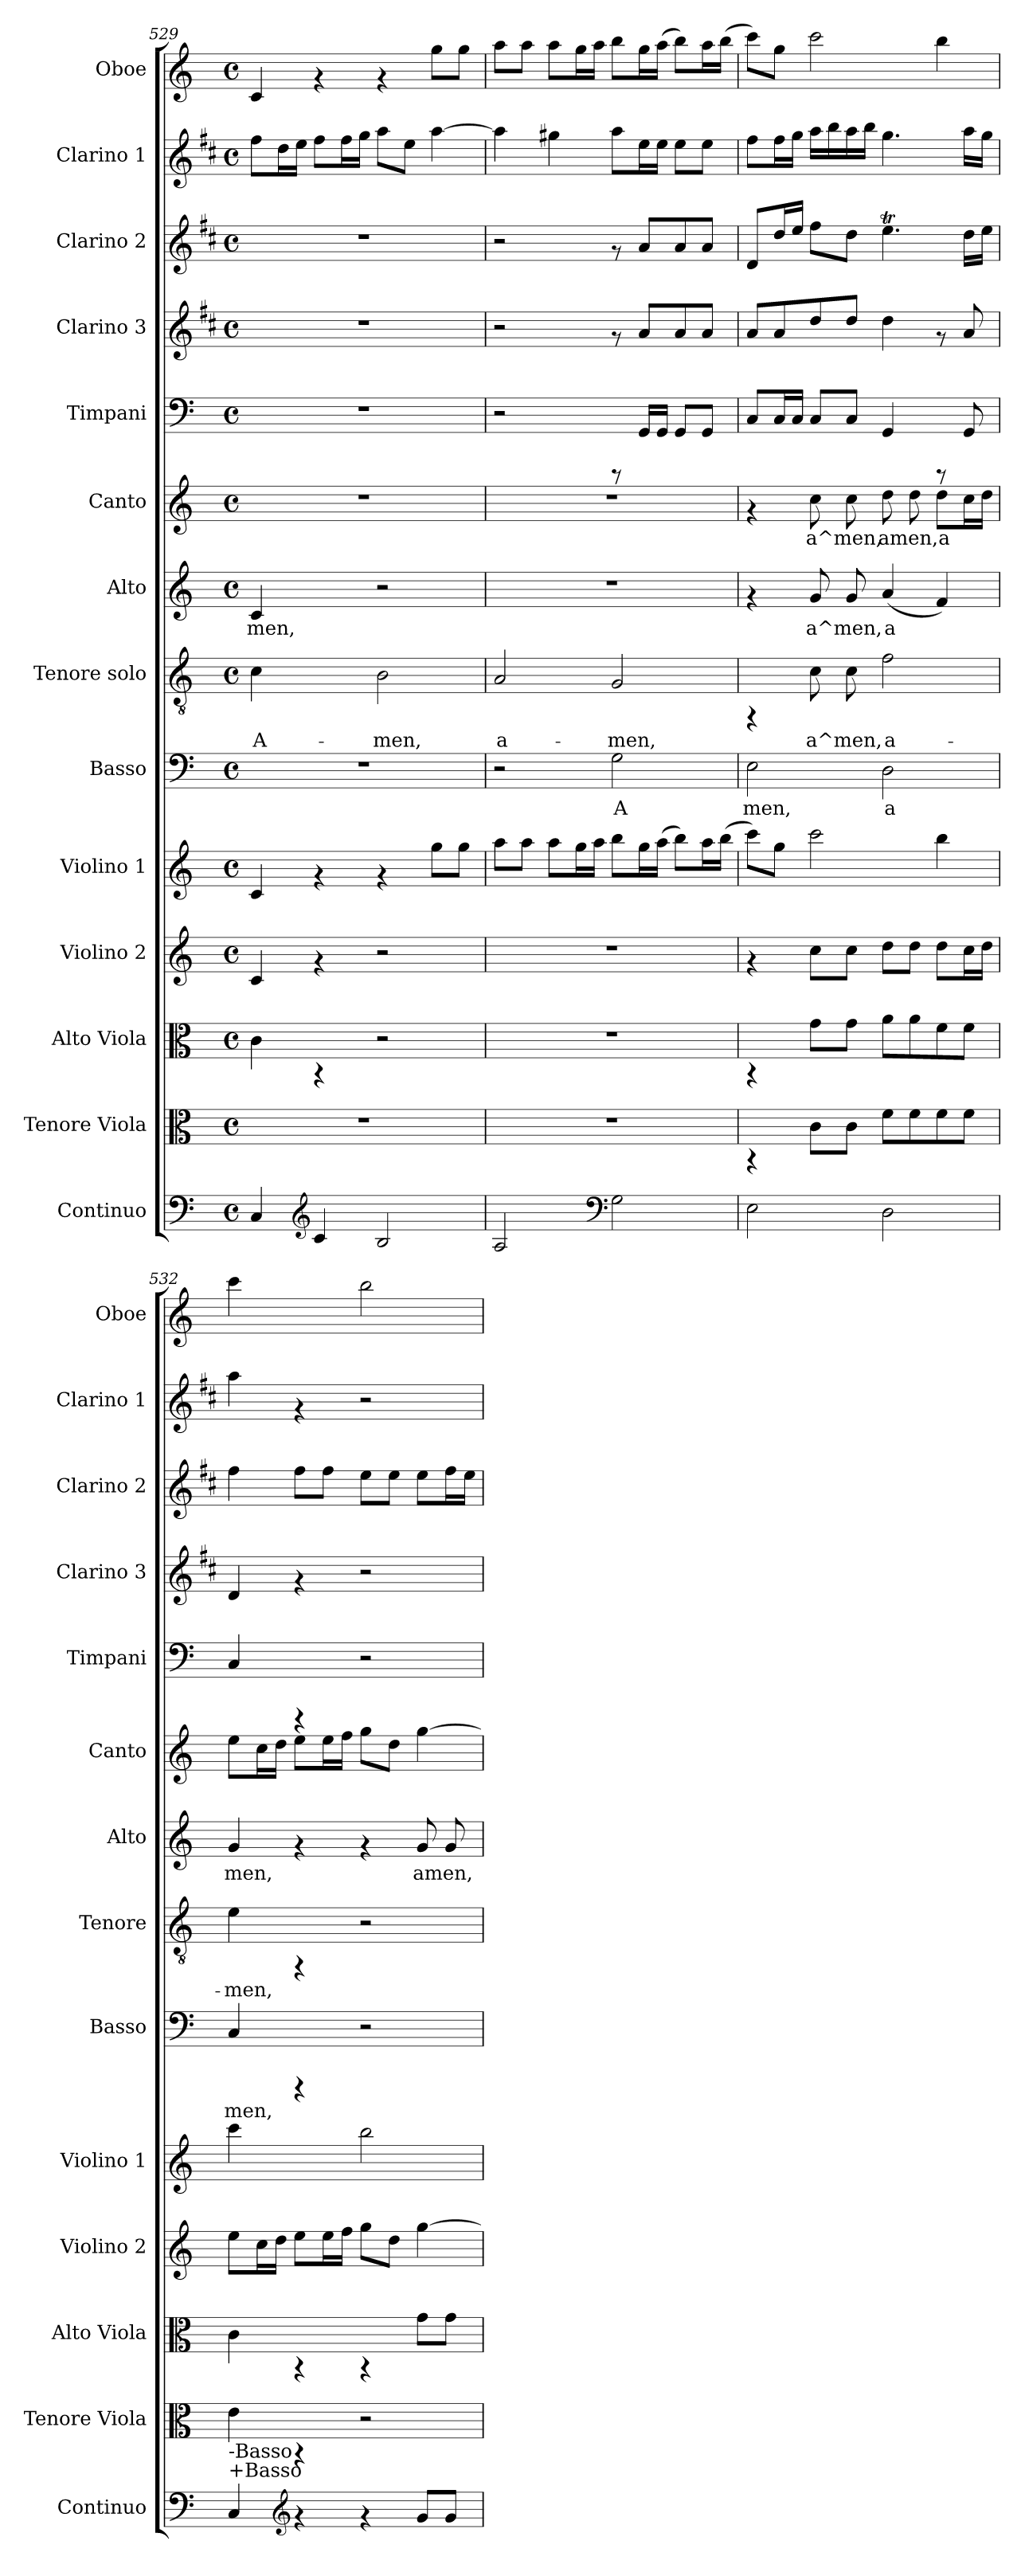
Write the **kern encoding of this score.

**kern	**kern	**kern	**kern	**kern	**kern	**text	**kern	**text	**kern	**text	**kern	**text	**kern	**kern	**kern	**kern	**kern
*part14	*part13	*part12	*part11	*part10	*part9	*part9	*part8	*part8	*part7	*part7	*part6	*part6	*part5	*part4	*part3	*part2	*part1
*staff14	*staff13	*staff12	*staff11	*staff10	*staff9	*staff9	*staff8	*staff8	*staff7	*staff7	*staff6	*staff6	*staff5	*staff4	*staff3	*staff2	*staff1
*I"Continuo	*I"Tenore Viola	*I"Alto Viola	*I"Violino 2	*I"Violino 1	*I"Basso	*	*I"Tenore solo	*	*I"Alto	*	*I"Canto	*	*I"Timpani	*I"Clarino 3	*I"Clarino 2	*I"Clarino 1	*I"Oboe
*I'Continuo	*I'Tenore Viola	*I'Alto Viola	*I'Violino 2	*I'Violino 1	*I'Basso	*	*I'Tenore	*	*I'Alto	*	*I'Canto	*	*I'Timpani	*I'Clarino 3	*I'Clarino 2	*I'Clarino 1	*I'Oboe
*clefF4	*clefC3	*clefC3	*clefG2	*clefG2	*clefF4	*	*clefGv2	*	*clefG2	*	*clefG2	*	*clefF4	*clefG2	*clefG2	*clefG2	*clefG2
*	*	*	*	*	*	*	*	*	*	*	*	*	*	*ITrd1c2	*ITrd1c2	*ITrd1c2	*
*k[]	*k[]	*k[]	*k[]	*k[]	*k[]	*	*k[]	*	*k[]	*	*k[]	*	*k[]	*k[]	*k[]	*k[]	*k[]
*C:	*C:	*C:	*C:	*C:	*C:	*	*C:	*	*C:	*	*C:	*	*C:	*C:	*C:	*C:	*C:
*M4/4	*M4/4	*M4/4	*M4/4	*M4/4	*M4/4	*	*M4/4	*	*M4/4	*	*M4/4	*	*M4/4	*M4/4	*M4/4	*M4/4	*M4/4
*met(c)	*met(c)	*met(c)	*met(c)	*met(c)	*met(c)	*	*met(c)	*	*met(c)	*	*met(c)	*	*met(c)	*met(c)	*met(c)	*met(c)	*met(c)
=529	=529	=529	=529	=529	=529	=529	=529	=529	=529	=529	=529	=529	=529	=529	=529	=529	=529
!	!LO:N:vis=4	!	!	!	!LO:N:vis=4	!	!LO:N:vis=4	!LO:LY:b	!LO:N:vis=4	!LO:LY:b:cj	!LO:N:vis=4	!	!LO:N:vis=4	!LO:N:vis=4	!LO:N:vis=4	!	!
4C/	1r	4c\	4c/	4c/	1r	.	2c\	A-	2c/	-men,	1r	.	1r	1r	1r	8ee\L	4c/
.	.	.	.	.	.	.	.	.	.	.	.	.	.	.	.	16cc\	.
.	.	.	.	.	.	.	.	.	.	.	.	.	.	.	.	16dd\J	.
*clefG2	*	*	*	*	*	*	*	*	*	*	*	*	*	*	*	*	*
4c/	.	4rAA	4rf	4rf	.	.	.	.	.	.	.	.	.	.	.	8ee\L	4rf
.	.	.	.	.	.	.	.	.	.	.	.	.	.	.	.	16ee\	.
.	.	.	.	.	.	.	.	.	.	.	.	.	.	.	.	16ff\J	.
!	!	!	!	!	!	!	!	!LO:LY:b	!	!	!	!	!	!	!	!	!
2B/	.	2r	2r	4rf	.	.	2B\	-men,	2r	.	.	.	.	.	.	8gg\L	4rf
.	.	.	.	.	.	.	.	.	.	.	.	.	.	.	.	8dd\J	.
.	.	.	.	8gg\L	.	.	.	.	.	.	.	.	.	.	.	[>4gg\	8gg\L
.	.	.	.	8gg\J	.	.	.	.	.	.	.	.	.	.	.	.	8gg\J
=530	=530	=530	=530	=530	=530	=530	=530	=530	=530	=530	=530	=530	=530	=530	=530	=530	=530
!	!LO:N:vis=2	!LO:N:vis=2	!LO:N:vis=2	!	!	!	!	!LO:LY:b	!LO:N:vis=2	!	!LO:N:vis=2	!	!	!	!	!	!
2A/	1r	1r	1r	8aa\L	2r	.	2A/	a-	1r	.	1r	.	2r	2r	2r	4gg\]	8aa\L
.	.	.	.	8aa\J	.	.	.	.	.	.	.	.	.	.	.	.	8aa\J
.	.	.	.	8aa\L	.	.	.	.	.	.	.	.	.	.	.	4ff#X\	8aa\L
.	.	.	.	16gg\	.	.	.	.	.	.	.	.	.	.	.	.	16gg\
.	.	.	.	16aa\J	.	.	.	.	.	.	.	.	.	.	.	.	16aa\J
*clefF4	*	*	*	*	*	*	*	*	*	*	*	*	*	*	*	*	*
!	!	!	!	!	!	!LO:LY:b:cj	!	!LO:LY:b	!	!	!	!	!	!	!	!	!
2G\	.	.	.	8bb\L	2G\	A	2G/	-men,	.	.	.	.	8rCCC	8rf	8rf	8gg\L	8bb\L
.	.	.	.	16gg\	.	.	.	.	.	.	.	.	16GG/L	8g/L	8g/L	16dd\	16gg\
.	.	.	.	(<16aa\J	.	.	.	.	.	.	.	.	16GG/J	.	.	16dd\J	(<16aa\J
.	.	.	.	8bb\L)	.	.	.	.	.	.	.	.	8GG/L	8g/	8g/	8dd\L	8bb\L)
.	.	.	.	16aa\	.	.	.	.	.	.	.	.	8GG/J	8g/J	8g/J	8dd\J	16aa\
.	.	.	.	(<16bb\J	.	.	.	.	.	.	.	.	.	.	.	.	(<16bb\J
=531	=531	=531	=531	=531	=531	=531	=531	=531	=531	=531	=531	=531	=531	=531	=531	=531	=531
!	!	!	!	!	!	!LO:LY:b:cj	!	!	!	!	!	!	!	!	!	!	!
2E\	4rAA	4rAA	4rf	8ccc\L)	2E\	men,	4rFF	.	4rf	.	4rf	.	8C/L	8g/L	8c/L	8ee\L	8ccc\L)
.	.	.	.	8gg\J	.	.	.	.	.	.	.	.	16C/	8g/	16cc/	16ee\	8gg\J
.	.	.	.	.	.	.	.	.	.	.	.	.	16C/J	.	16dd/J	16ff\J	.
!	!	!	!	!	!	!	!	!LO:LY:b	!	!LO:LY:b:cj	!	!LO:LY:b:cj	!	!	!	!	!
.	8c\L	8g\L	8cc\L	2ccc\	.	.	8c\	a^men,	8g/	a^men,	8cc\	a^men,	8C/L	8cc/	8ee\L	16gg\L	2ccc\
.	.	.	.	.	.	.	.	.	.	.	.	.	.	.	.	16aa\	.
!	!	!	!	!	!	!	!	!LO:LY:b	!	!LO:LY:b:cj	!	!LO:LY:b:cj	!	!	!	!	!
.	8c\J	8g\J	8cc\J	.	.	.	8c\	.	8g/	.	8cc\	.	8C/J	8cc/J	8cc\J	16gg\	.
.	.	.	.	.	.	.	.	.	.	.	.	.	.	.	.	16aa\J	.
!	!	!	!	!	!	!LO:LY:b:cj	!	!LO:LY:b	!	!LO:LY:b:cj	!	!LO:LY:b:cj	!	!	!	!	!
2D\	8f\L	8a\L	8dd\L	.	2D\	a	2f\	a-	(<4a/	a-	8dd\	amen,	4GG/	4cc\	4.ddT\	4.ff\	.
!	!	!	!	!	!	!	!	!	!	!	!	!LO:LY:b:cj	!	!	!	!	!
.	8f\	8a\	8dd\J	.	.	.	.	.	.	.	8dd\	.	.	.	.	.	.
!	!	!	!	!	!	!	!	!	!	!LO:LY:b:cj	!	!LO:LY:b:cj	!	!	!	!	!
.	8f\	8f\	8dd\L	4bb\	.	.	.	.	4f/)	--	8dd\L	a	8rCCC	8rf	.	.	4bb\
!	!	!	!	!	!	!	!	!	!	!	!	!LO:LY:b:cj	!	!	!	!	!
.	8f\J	8f\J	16cc\	.	.	.	.	.	.	.	16cc\	.	8GG/	8g/	16cc\L	16gg\L	.
!	!	!	!	!	!	!	!	!	!	!	!	!LO:LY:b:cj	!	!	!	!	!
.	.	.	16dd\J	.	.	.	.	.	.	.	16dd\J	.	.	.	16dd\J	16ff\J	.
=532	=532	=532	=532	=532	=532	=532	=532	=532	=532	=532	=532	=532	=532	=532	=532	=532	=532
!	!LO:TX:b:t=-Basso	!	!	!	!	!	!	!	!	!	!	!	!	!	!	!	!
!	!LO:TX:b:t=+Basso	!	!	!	!	!	!	!	!	!	!	!	!	!	!	!	!
!	!	!	!	!LO:N:vis=4	!	!LO:LY:b:cj	!	!LO:LY:b	!	!LO:LY:b:cj	!	!LO:LY:b:cj	!	!	!	!	!LO:N:vis=4
4C/	4e\	4c\	8ee\L	2ccc\	4C/	men,	4e\	-men,	4g/	-men,	8ee\L	.	4C/	4c/	4ee\	4gg\	2ccc\
!	!	!	!	!	!	!	!	!	!	!	!	!LO:LY:b:cj	!	!	!	!	!
.	.	.	16cc\	.	.	.	.	.	.	.	16cc\	.	.	.	.	.	.
!	!	!	!	!	!	!	!	!	!	!	!	!LO:LY:b:cj	!	!	!	!	!
.	.	.	16dd\J	.	.	.	.	.	.	.	16dd\J	.	.	.	.	.	.
*clefG2	*	*	*	*	*	*	*	*	*	*	*	*	*	*	*	*	*
!	!	!	!	!	!	!	!	!	!	!	!	!LO:LY:b:cj	!	!	!	!	!
4rf	4rAA	4rAA	8ee\L	.	4rCCC	.	4rFF	.	4rf	.	8ee\L	.	4rCCC	4rf	8ee\L	4rf	.
!	!	!	!	!	!	!	!	!	!	!	!	!LO:LY:b:cj	!	!	!	!	!
.	.	.	16ee\	.	.	.	.	.	.	.	16ee\	.	.	.	8ee\J	.	.
!	!	!	!	!	!	!	!	!	!	!	!	!LO:LY:b:cj	!	!	!	!	!
.	.	.	16ff\J	.	.	.	.	.	.	.	16ff\J	.	.	.	.	.	.
!	!	!	!	!	!	!	!	!	!	!	!	!LO:LY:b:cj	!	!	!	!	!
4rf	2r	4rAA	8gg\L	2bb\	2r	.	2r	.	4rf	.	8gg\L	.	2r	2r	8dd\L	2r	2bb\
!	!	!	!	!	!	!	!	!	!	!	!	!LO:LY:b:cj	!	!	!	!	!
.	.	.	8dd\J	.	.	.	.	.	.	.	8dd\J	.	.	.	8dd\J	.	.
!	!	!	!	!	!	!	!	!	!	!LO:LY:b:cj	!	!LO:LY:b:cj	!	!	!	!	!
8g/L	.	8g\L	[>4gg\	.	.	.	.	.	8g/	amen,	[>4gg\	.	.	.	8dd\L	.	.
!	!	!	!	!	!	!	!	!	!	!LO:LY:b:cj	!	!	!	!	!	!	!
8g/J	.	8g\J	.	.	.	.	.	.	8g/	.	.	.	.	.	16ee\	.	.
.	.	.	.	.	.	.	.	.	.	.	.	.	.	.	16dd\J	.	.
=	=	=	=	=	=	=	=	=	=	=	=	=	=	=	=	=	=
*-	*-	*-	*-	*-	*-	*-	*-	*-	*-	*-	*-	*-	*-	*-	*-	*-	*-
